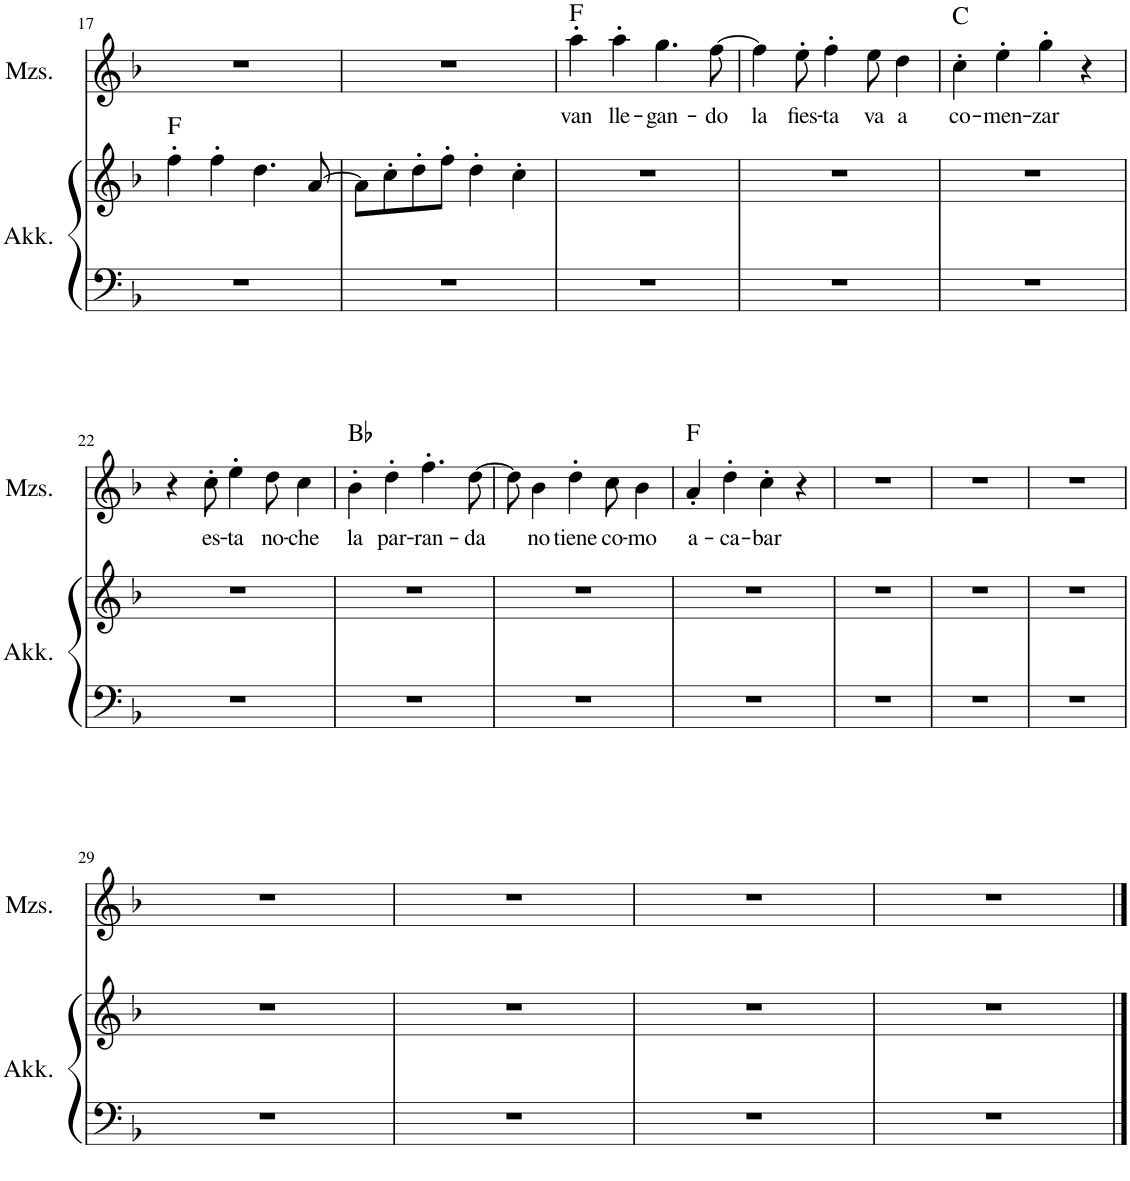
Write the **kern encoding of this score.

**kern	**kern	**harte	**kern	**text	**harte
*part2	*part2	*part2	*part1	*part1	*part1
*staff3	*staff2	*	*staff1	*staff1	*
*I"Akkordeon	*	*	*I"Mezzosopran	*	*
*I'Akk.	*	*	*I'Mzs.	*	*
!!LO:PB:g=z
*clefF4	*clefG2	*	*clefG2	*	*
*k[b-]	*k[b-]	*	*k[b-]	*	*
*M4/4	*M4/4	*	*M4/4	*	*
=17	=17	=17	=17	=17	=17
1r	4ff'\	F:maj	1r	.	.
.	4ff'\	.	.	.	.
.	4.dd\	.	.	.	.
.	[8a/	.	.	.	.
=18	=18	=18	=18	=18	=18
1r	8a\L]	.	1r	.	.
.	8cc'\	.	.	.	.
.	8dd'\	.	.	.	.
.	8ff'\J	.	.	.	.
.	4dd'\	.	.	.	.
.	4cc'\	.	.	.	.
=19	=19	=19	=19	=19	=19
!	!	!	!	!LO:LY:b	!
1r	1r	.	4aa'\	van	F:maj
!	!	!	!	!LO:LY:b	!
.	.	.	4aa'\	lle-	.
!	!	!	!	!LO:LY:b	!
.	.	.	4.gg\	-gan-	.
!	!	!	!	!LO:LY:b	!
.	.	.	[8ff\	-do	.
=20	=20	=20	=20	=20	=20
!	!	!	!	!LO:LY:b	!
1r	1r	.	4ff\]	la	.
!	!	!	!	!LO:LY:b	!
.	.	.	8ee'\	fies-	.
!	!	!	!	!LO:LY:b	!
.	.	.	4ff'\	-ta	.
!	!	!	!	!LO:LY:b	!
.	.	.	8ee\	va	.
!	!	!	!	!LO:LY:b	!
.	.	.	4dd\	a	.
=21	=21	=21	=21	=21	=21
!	!	!	!	!LO:LY:b	!
1r	1r	.	4cc'\	co-	C:maj
!	!	!	!	!LO:LY:b	!
.	.	.	4ee'\	-men-	.
!	!	!	!	!LO:LY:b	!
.	.	.	4gg'\	-zar	.
.	.	.	4r	.	.
!!LO:LB:g=z
=22	=22	=22	=22	=22	=22
1r	1r	.	4r	.	.
!	!	!	!	!LO:LY:b	!
.	.	.	8cc'\	es-	.
!	!	!	!	!LO:LY:b	!
.	.	.	4ee'\	-ta	.
!	!	!	!	!LO:LY:b	!
.	.	.	8dd\	no-	.
!	!	!	!	!LO:LY:b	!
.	.	.	4cc\	-che	.
=23	=23	=23	=23	=23	=23
!	!	!	!	!LO:LY:b	!
1r	1r	.	4b-'\	la	Bb:maj
!	!	!	!	!LO:LY:b	!
.	.	.	4dd'\	par-	.
!	!	!	!	!LO:LY:b	!
.	.	.	4.ff'\	-ran-	.
!	!	!	!	!LO:LY:b	!
.	.	.	[8dd\	-da	.
=24	=24	=24	=24	=24	=24
1r	1r	.	8dd\]	.	.
!	!	!	!	!LO:LY:b	!
.	.	.	4b-\	no	.
!	!	!	!	!LO:LY:b	!
.	.	.	4dd'\	tiene	.
!	!	!	!	!LO:LY:b	!
.	.	.	8cc\	co-	.
!	!	!	!	!LO:LY:b	!
.	.	.	4b-\	-mo	.
=25	=25	=25	=25	=25	=25
!	!	!	!	!LO:LY:b	!
1r	1r	.	4a'/	a-	F:maj
!	!	!	!	!LO:LY:b	!
.	.	.	4dd'\	-ca-	.
!	!	!	!	!LO:LY:b	!
.	.	.	4cc'\	-bar	.
.	.	.	4r	.	.
=26	=26	=26	=26	=26	=26
1r	1r	.	1r	.	.
=27	=27	=27	=27	=27	=27
1r	1r	.	1r	.	.
=28	=28	=28	=28	=28	=28
1r	1r	.	1r	.	.
!!LO:LB:g=z
=29	=29	=29	=29	=29	=29
1r	1r	.	1r	.	.
=30	=30	=30	=30	=30	=30
1r	1r	.	1r	.	.
=31	=31	=31	=31	=31	=31
1r	1r	.	1r	.	.
=32	=32	=32	=32	=32	=32
1r	1r	.	1r	.	.
==	==	==	==	==	==
*-	*-	*-	*-	*-	*-
